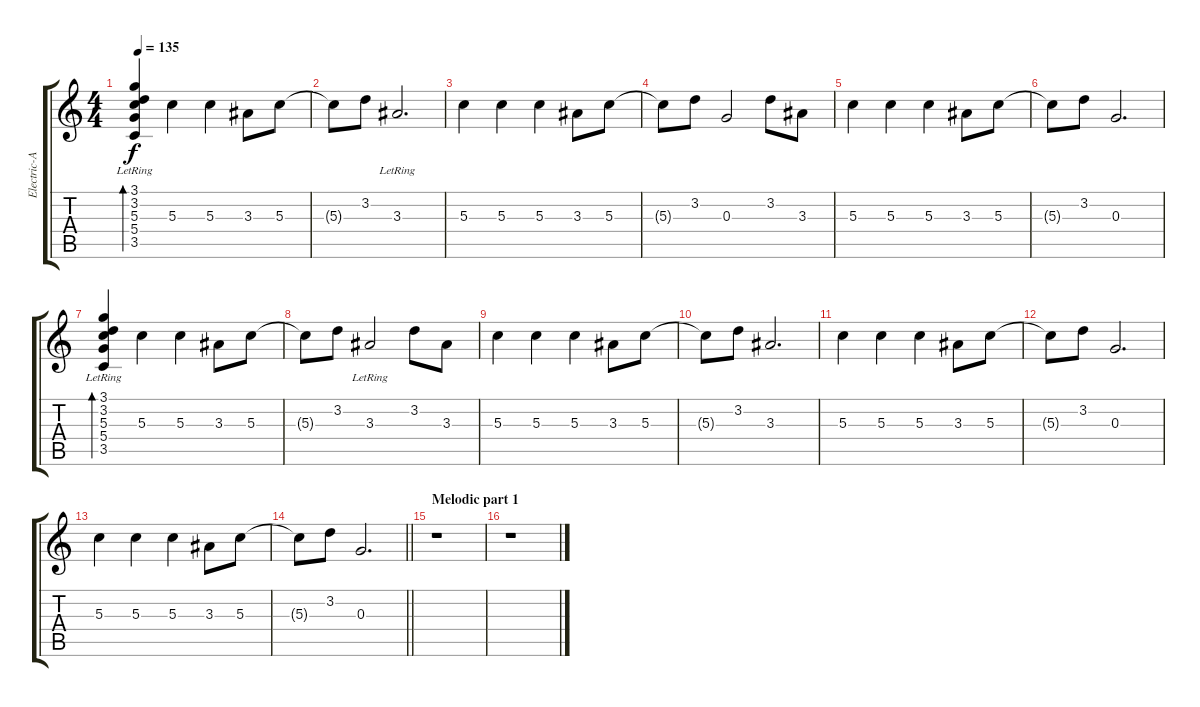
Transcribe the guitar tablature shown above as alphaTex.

\track ("Electric-Acoustic" "Electric-A") {instrument acousticguitarsteel}
\staff {score tabs}
\tuning (E4 B3 G3 D3 A2 E2) {hide}
\ts (4 4)
\tempo 135
\clef g2
\ks c
(3.1 3.2{lr} 5.3 5.4{lr} 3.5{lr}).4{bd 240 dy f} 5.3.4 5.3.4 3.3.8 5.3.8 |
5.3{t}.8 3.2.8 3.3{lr}.2{d} |
5.3.4 5.3.4 5.3.4 3.3.8 5.3.8{volume 12} |
5.3{t}.8 3.2.8 0.3.2 3.2.8 3.3.8 |
5.3.4 5.3.4 5.3.4 3.3.8 5.3.8 |
5.3{t}.8 3.2.8 0.3.2{d} |
(3.1{lr} 3.2{lr} 5.3{lr} 5.4{lr} 3.5{lr}).4{bd 240} 5.3.4 5.3.4 3.3.8 5.3.8 |
5.3{t}.8 3.2.8{volume 14} 3.3{lr}.2 3.2.8 3.3.8 |
5.3.4 5.3.4 5.3.4 3.3.8 5.3.8 |
5.3{t}.8 3.2.8 3.3.2{d} |
5.3.4 5.3.4 5.3.4 3.3.8 5.3.8 |
5.3{t}.8 3.2.8 0.3.2{d} |
5.3.4 5.3.4 5.3.4 3.3.8 5.3.8 |
\barLineRight lightlight
5.3{t}.8 3.2.8 0.3.2{d} |
\section ("" "Melodic part 1")
r.1 |
r.1
